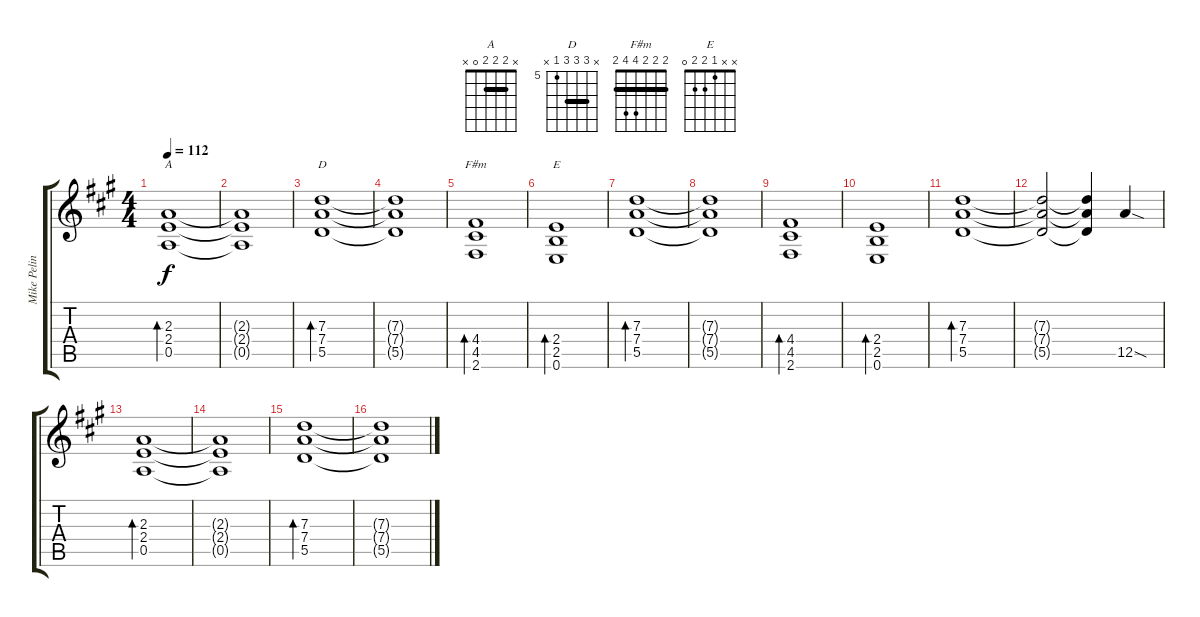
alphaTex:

\track ("Mike Pelino" "Mike Pelin") {instrument distortionguitar}
\staff {score tabs}
\tuning (E4 B3 G3 D3 A2 E2) {hide}
\chord ("A" x 2 2 2 0 x) {barre 2}
\chord ("D" x 7 7 7 5 x) {firstfret 5 barre 7}
\chord ("F#m" 2 2 2 4 4 2) {barre 2}
\chord ("E" x x 1 2 2 0)
\ts (4 4)
\tempo 112
\clef g2
\ks a
(2.3 2.4 0.5).1{bd 60 ch "A" dy f} |
(2.3{t} 2.4{t} 0.5{t}).1 |
(7.3 7.4 5.5).1{bd 60 ch "D"} |
(7.3{t} 7.4{t} 5.5{t}).1 |
(4.4 4.5 2.6).1{bd 60 ch "F#m"} |
(2.4 2.5 0.6).1{bd 60 ch "E"} |
(7.3 7.4 5.5).1{bd 60} |
(7.3{t} 7.4{t} 5.5{t}).1 |
(4.4 4.5 2.6).1{bd 60} |
(2.4 2.5 0.6).1{bd 60} |
(7.3 7.4 5.5).1{bd 60} |
(7.3{t} 7.4{t} 5.5{t}).2 (7.3{t} 7.4{t} 5.5{t}).4 12.5{sod}.4 |
(2.3 2.4 0.5).1{bd 60} |
(2.3{t} 2.4{t} 0.5{t}).1 |
(7.3 7.4 5.5).1{bd 60} |
(7.3{t} 7.4{t} 5.5{t}).1
